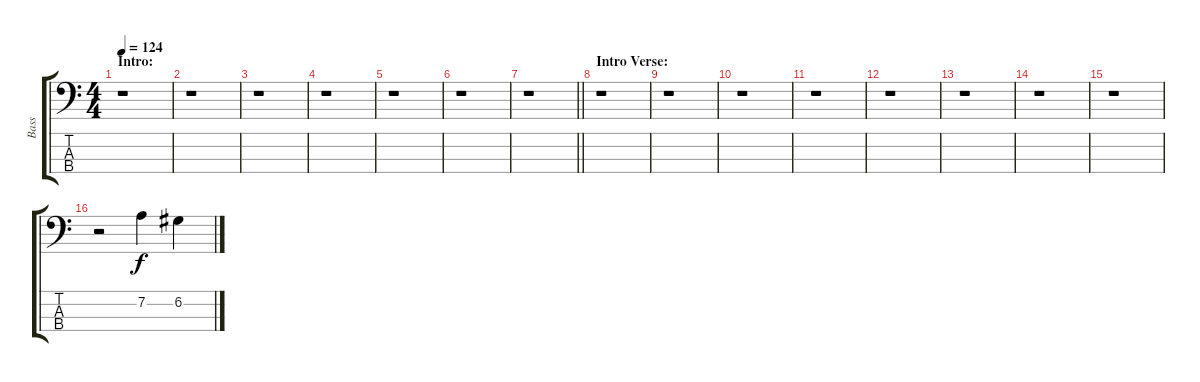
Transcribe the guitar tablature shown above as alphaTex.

\track ("Bass" "Bass") {instrument electricbasspick}
\staff {score tabs}
\tuning (G2 D2 A1 E1) {hide}
\ts (4 4)
\section ("" "Intro:")
\tempo 124
\tempo 115
\tempo 124
\clef f4
\ks c
r.1{dy f instrument electricbasspick} |
r.1 |
r.1 |
r.1 |
r.1 |
r.1 |
\barLineRight lightlight
r.1 |
\section ("" "Intro Verse:")
r.1 |
r.1 |
r.1 |
r.1 |
r.1 |
r.1 |
r.1 |
r.1 |
r.2{volume 10 instrument fretlessbass} 7.2.4 6.2.4
